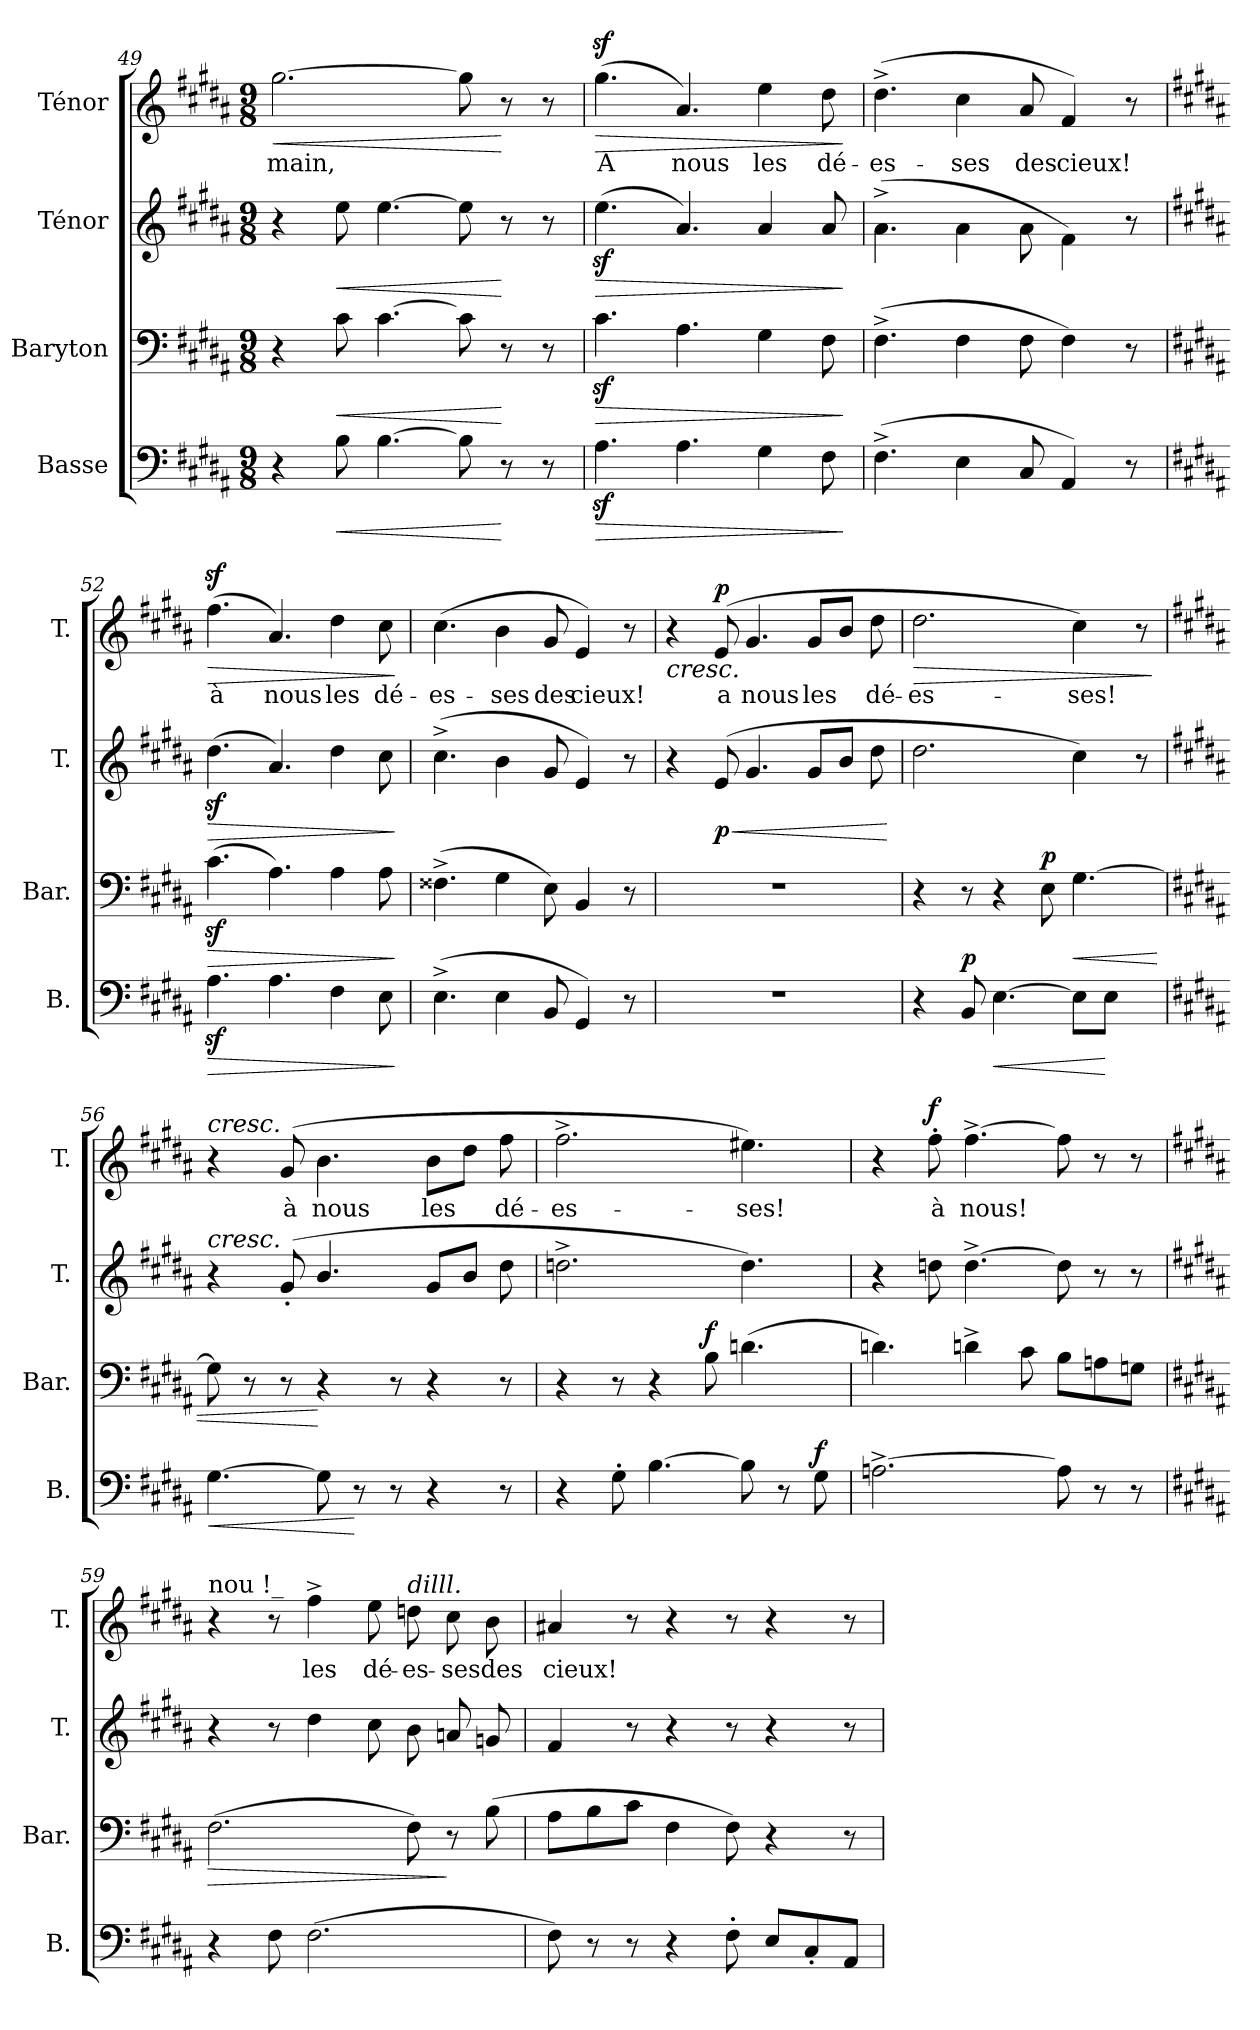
**kern	**dynam	**kern	**dynam	**kern	**dynam	**kern	**text	**dynam
*part4	*part4	*part3	*part3	*part2	*part2	*part1	*part1	*part1
*staff4	*staff4	*staff3	*staff3	*staff2	*staff2	*staff1	*staff1	*staff1
*I"Basse	*	*I"Baryton	*	*I"Ténor	*	*I"Ténor	*	*
*I'B.	*	*I'Bar.	*	*I'T.	*	*I'T.	*	*
*clefF4	*	*clefF4	*	*clefG2	*	*clefG2	*	*
*k[f#c#g#d#a#]	*	*k[f#c#g#d#a#]	*	*k[f#c#g#d#a#]	*	*k[f#c#g#d#a#]	*	*
*M9/8	*	*M9/8	*	*M9/8	*	*M9/8	*	*
=49	=49	=49	=49	=49	=49	=49	=49	=49
!	!	!	!	!	!	!	!LO:LY:b	!LO:HP:b
4r	.	4r	.	4r	.	[2.gg#\	-main,	<
!	!LO:HP:b	!	!LO:HP:b	!	!LO:HP:b	!	!	!
8B\	<	8c#\	<	8ee\	<	.	.	.
[4.B\	.	[4.c#\	.	[4.ee\	.	.	.	.
8B\]	.	8c#\]	.	8ee\]	.	8gg#\]	.	.
8r	[	8r	[	8r	[	8r	.	[
8r	.	8r	.	8r	.	8r	.	.
=50	=50	=50	=50	=50	=50	=50	=50	=50
!	!LO:HP:b	!	!LO:HP:b	!	!LO:HP:b	!	!LO:LY:b	!LO:HP:b
4.A#z>\	>	4.c#z>\	>	(>4.eez>\	>	(>4.gg#z>\	A	>
!	!	!	!	!	!	!	!LO:LY:b	!
4.A#\	.	4.A#\	.	4.a#/)	.	4.a#/)	nous	.
!	!	!	!	!	!	!	!LO:LY:b	!
4G#\	.	4G#\	.	4a#/	.	4ee\	les	.
!	!	!	!	!	!	!	!LO:LY:b	!
8F#\	.	8F#\	.	8a#/	.	8dd#\	dé-	.
.	]	.	]	.	]	.	.	]
=51	=51	=51	=51	=51	=51	=51	=51	=51
!	!	!	!	!	!	!	!LO:LY:b	!
(>4.F#^\	.	(>4.F#^\	.	(>4.a#^\	.	(>4.dd#^\	-es-	.
!	!	!	!	!	!	!	!LO:LY:b	!
4E\	.	4F#\	.	4a#\	.	4cc#\	-ses	.
!	!	!	!	!	!	!	!LO:LY:b	!
8C#/	.	8F#\	.	8a#\	.	8a#/	des	.
!	!	!	!	!	!	!	!LO:LY:b	!
4AA#/)	.	4F#\)	.	4f#\)	.	4f#/)	cieux!	.
8r	.	8r	.	8r	.	8r	.	.
=52	=52	=52	=52	=52	=52	=52	=52	=52
*k[f#c#g#d#a#]	*	*k[f#c#g#d#a#]	*	*k[f#c#g#d#a#]	*	*k[f#c#g#d#a#]	*	*
!	!LO:HP:b	!	!LO:HP:b	!	!LO:HP:b	!	!LO:LY:b	!LO:HP:b
4.A#z>\	>	(>4.c#z>\	>	(>4.dd#z>\	>	(>4.ff#z>\	à	>
!	!	!	!	!	!	!	!LO:LY:b	!
4.A#\	.	4.A#\)	.	4.a#/)	.	4.a#/)	nous	.
!	!	!	!	!	!	!	!LO:LY:b	!
4F#\	.	4A#\	.	4dd#\	.	4dd#\	les	.
!	!	!	!	!	!	!	!LO:LY:b	!
8E\	.	8A#\	.	8cc#\	.	8cc#\	dé-	.
.	]	.	]	.	]	.	.	]
=53	=53	=53	=53	=53	=53	=53	=53	=53
!	!	!	!	!	!	!	!LO:LY:b	!
(>4.E^\	.	(>4.F##X^\	.	(>4.cc#^\	.	(>4.cc#\	-es-	.
!	!	!	!	!	!	!	!LO:LY:b	!
4E\	.	4G#\	.	4b\	.	4b\	-ses	.
!	!	!	!	!	!	!	!LO:LY:b	!
8BB/	.	8E\)	.	8g#/	.	8g#/	des	.
!	!	!	!	!	!	!	!LO:LY:b	!
4GG#/)	.	4BB/	.	4e/)	.	4e/)	cieux!	.
8r	.	8r	.	8r	.	8r	.	.
=54	=54	=54	=54	=54	=54	=54	=54	=54
!	!	!	!	!	!	!	!	!LO:HP:b
8%9r	.	8%9r	.	4r	.	4r	.	<
!	!	!	!	!	!LO:HP:b	!	!LO:LY:b	!
!	!	!	!	!	!LO:DY:n=1:b	!	!	!LO:DY:b
.	.	.	.	(>8e/	< p	(>8e/	a	p
!	!	!	!	!	!	!	!LO:LY:b	!
.	.	.	.	4.g#/	.	4.g#/	nous	.
!	!	!	!	!	!	!	!LO:LY:b	!
.	.	.	.	8g#/L	.	8g#/L	les	.
.	.	.	.	8b/J	.	8b/J	.	.
!	!	!	!	!	!	!	!LO:LY:b	!
.	.	.	.	8dd#\	.	8dd#\	dé-	.
.	.	.	.	.	[	.	.	[
=55	=55	=55	=55	=55	=55	=55	=55	=55
!	!	!	!	!	!	!	!LO:LY:b	!LO:HP:b
4r	.	4r	.	2.dd#\	.	2.dd#\	-es-	>
!	!LO:DY:a	!	!	!	!	!	!	!
8BB/	p	8r	.	.	.	.	.	.
!	!LO:HP:b	!	!	!	!	!	!	!
[4.E\	<	4r	.	.	.	.	.	.
!	!	!	!LO:DY:a	!	!	!	!	!
.	.	8E\	p	.	.	.	.	.
!	!	!	!LO:HP:b	!	!	!	!LO:LY:b	!
8E\L]	.	[4.G#\	<	4cc#\)	.	4cc#\)	-ses!	.
8E\J	[	.	.	.	.	.	.	.
8ryy	.	.	.	8r	.	8r	.	.
.	.	.	.	.	.	.	.	]
=56	=56	=56	=56	=56	=56	=56	=56	=56
*k[f#c#g#d#a#]	*	*k[f#c#g#d#a#]	*	*k[f#c#g#d#a#]	*	*k[f#c#g#d#a#]	*	*
!	!	!	!	!	!	!LO:TX:a:i:t=cresc.	!	!
!	!	!	!	!LO:TX:a:i:t=cresc.	!	!	!	!
!	!LO:HP:b	!	!	!	!	!	!	!
[4.G#\	<	8G#\]	.	4r	.	4r	.	.
.	.	8r	.	.	.	.	.	.
!	!	!	!	!	!	!	!LO:LY:b	!
.	.	8r	.	(>8g#'/	.	(>8g#/	à	.
!	!	!	!	!	!	!	!LO:LY:b	!
8G#\]	.	4r	[	4.b/	.	4.b\	nous	.
8r	[	.	.	.	.	.	.	.
8r	.	8r	.	.	.	.	.	.
!	!	!	!	!	!	!	!LO:LY:b	!
4r	.	4r	.	8g#/L	.	8b\L	les	.
.	.	.	.	8b/J	.	8dd#\J	.	.
!	!	!	!	!	!	!	!LO:LY:b	!
8r	.	8r	.	8dd#\	.	8ff#\	dé-	.
=57	=57	=57	=57	=57	=57	=57	=57	=57
!	!	!	!	!	!	!	!LO:LY:b	!
4r	.	4r	.	2.ddn^\	.	2.ff#^\	-es-	.
8G#'\	.	8r	.	.	.	.	.	.
[4.B\	.	4r	.	.	.	.	.	.
!	!	!	!LO:DY:a	!	!	!	!	!
.	.	8B\	f	.	.	.	.	.
!	!	!	!	!	!	!	!LO:LY:b	!
8B\]	.	(>4.dn\	.	4.dd\)	.	4.ee#X\)	-ses!	.
8r	.	.	.	.	.	.	.	.
!	!LO:DY:a	!	!	!	!	!	!	!
8G#\	f	.	.	.	.	.	.	.
=58	=58	=58	=58	=58	=58	=58	=58	=58
[2.An^\	.	4.dn\)	.	4r	.	4r	.	.
!	!	!	!	!	!	!	!LO:LY:b	!LO:DY:a
.	.	.	.	8ddn\	.	8ff#'\	à	f
!	!	!	!	!	!	!	!LO:LY:b	!
.	.	4dn^\	.	[4.dd^\	.	[4.ff#^\	nous!	.
.	.	8c#\	.	.	.	.	.	.
8A\]	.	8B\L	.	8dd\]	.	8ff#\]	.	.
8r	.	8An\	.	8r	.	8r	.	.
8r	.	8Gn\J	.	8r	.	8r	.	.
=59	=59	=59	=59	=59	=59	=59	=59	=59
*k[f#c#g#d#a#]	*	*k[f#c#g#d#a#]	*	*k[f#c#g#d#a#]	*	*k[f#c#g#d#a#]	*	*
!	!	!	!	!	!	!LO:TX:a:t=nou !_	!	!
!	!	!	!LO:HP:b	!	!	!	!	!
4r	.	(>2.F#\	>	4r	.	4r	.	.
8F#\	.	.	.	8r	.	8r	.	.
!	!	!	!	!	!	!	!LO:LY:b	!
(>2.F#\	.	.	.	4dd#\	.	4ff#^\	les	.
!	!	!	!	!	!	!	!LO:LY:b	!
.	.	.	.	8cc#\	.	8ee\	dé-	.
!	!	!	!	!	!	!LO:TX:a:i:t=dilll.	!	!
!	!	!	!	!	!	!	!LO:LY:b	!
.	.	8F#\)	.	8b\	.	8ddn\	-es-	.
!	!	!	!	!	!	!	!LO:LY:b	!
.	.	8r	]	8an/	.	8cc#\	-ses	.
!	!	!	!	!	!	!	!LO:LY:b	!
.	.	(>8B\	.	8gn/	.	8b\	des	.
=60	=60	=60	=60	=60	=60	=60	=60	=60
!	!	!	!	!	!	!	!LO:LY:b	!
8F#\)	.	8A#\L	.	4f#/	.	4a#X/	cieux!	.
8r	.	8B\	.	.	.	.	.	.
8r	.	8c#\J	.	8r	.	8r	.	.
4r	.	4F#\	.	4r	.	4r	.	.
8F#'\	.	8F#\)	.	8r	.	8r	.	.
8E/L	.	4r	.	4r	.	4r	.	.
8C#'/	.	.	.	.	.	.	.	.
8AA#/J	.	8r	.	8r	.	8r	.	.
=	=	=	=	=	=	=	=	=
*-	*-	*-	*-	*-	*-	*-	*-	*-
